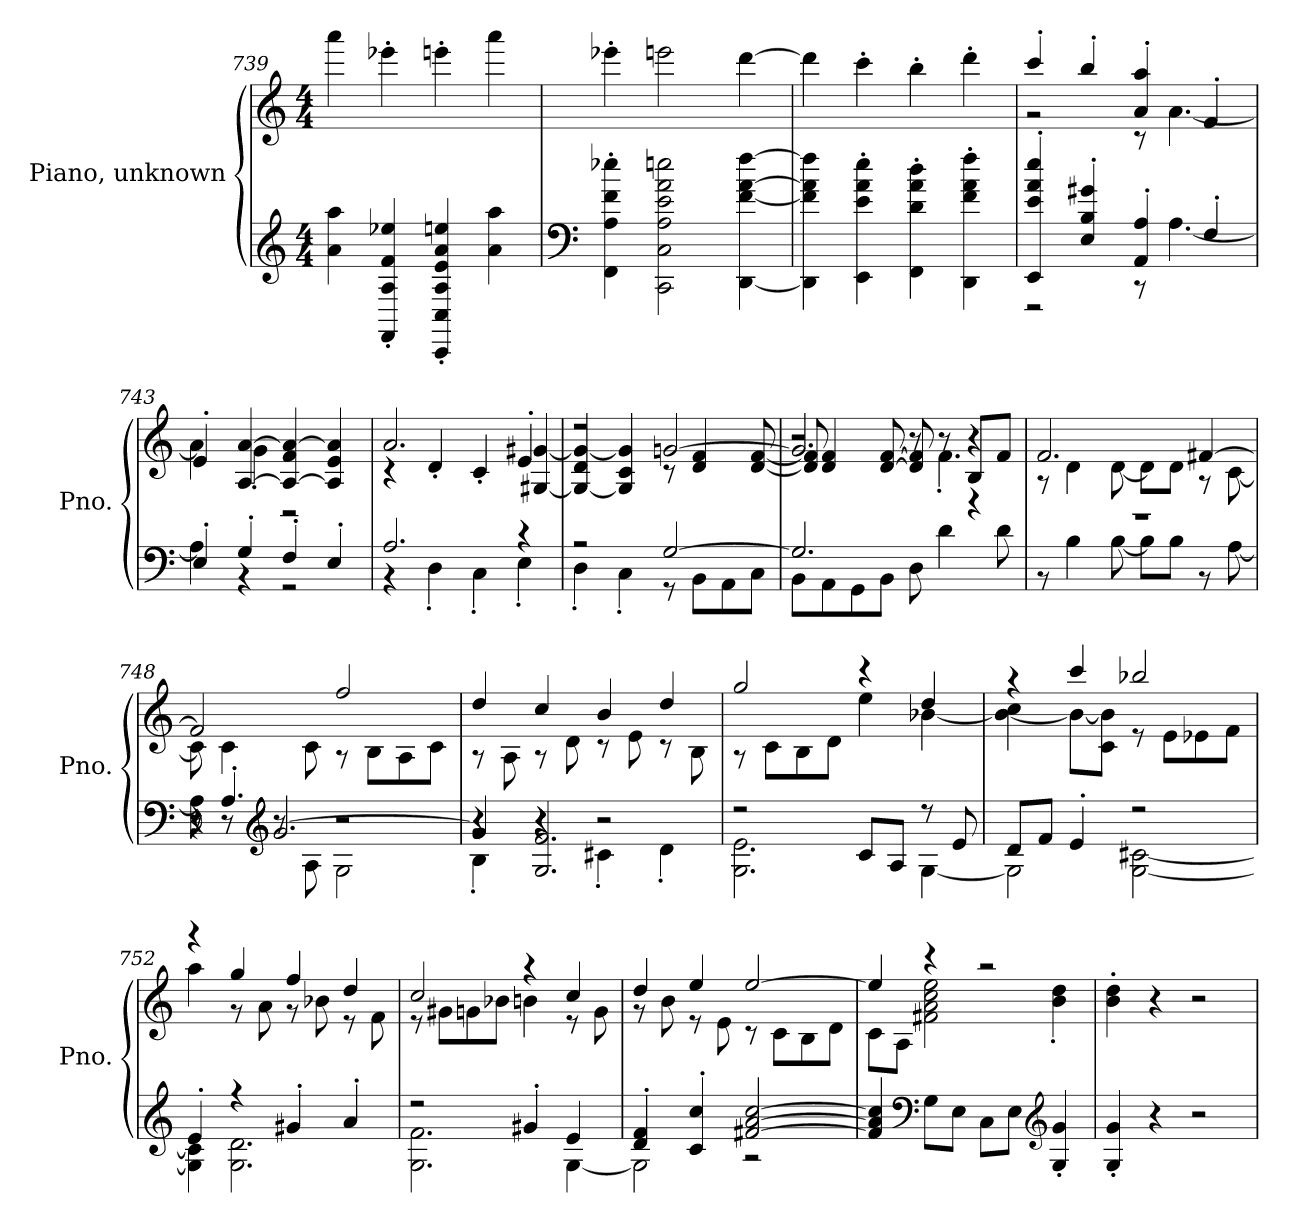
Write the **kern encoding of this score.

**kern	**kern
*part1	*part1
*staff2	*staff1
*I"Piano, unknown	*
*I'Pno.	*
*clefG2	*clefG2
*k[]	*k[]
*M4/4	*M4/4
=739	=739
4a\ 4aa\	4aaa\
4FF/' 4A/' 4f/' 4ee-X/'	4eee-X'\
4CC/' 4C/' 4A/' 4e/' 4a/' 4een/'	4eeen'\
4a\ 4aa\	4aaa\
!!LO:LB:g=z
=740	=740
*clefF4	*
4FF\' 4A\' 4f\' 4ee-X\'	4eee-X'\
2CC\ 2C\ 2A\ 2e\ 2a\ 2een\	2eeen\
[4DD\ [4f\ [4a\ [4ff\	[4ddd\
=741	=741
4DD\] 4f\] 4a\] 4ff\]	4ddd\]
4EE\' 4e\' 4a\' 4ee\'	4ccc'\
4FF\' 4d\' 4a\' 4dd\'	4bb'\
4DD\' 4f\' 4a\' 4ff\'	4ddd'\
=742	=742
*^	*^
4EE/' 4e/' 4a/' 4ee/'	2r	4ccc'/	2r
4E/' 4B/' 4g#X/'	.	4bb'/	.
4AA/' 4A/'	8r	4a/' 4aa/'	8r
.	[4.A\	.	[4.a\
4F'/	.	4f'/	.
=743	=743	=743	=743
4E'/	4A\]	4e'/	4a\]
4G'/	4r	[4A/ [4a/	4g'\
4F'/	2r	4A/_ 4f/ 4a/_	2r
4E'/	.	4A/] 4e/ 4a/]	.
=744	=744	=744	=744
2.A/	4r	2.a/	4r
.	4D'\	.	4d'/
.	4C'\	.	4c'/
4r	4E'\	4e'/	[4G#X/ [4g#X/
=745	=745	=745	=745
2r	4D'\	2r	4G#/_ 4d/ 4g#/_
.	4C'\	.	4G#/] 4c/ 4g#/]
[2G/	8r	[2gn/	8r
.	8BB\L	.	4d/ 4f/
.	8AA\	.	.
.	8C\J	.	[8d/ [8f/
!!LO:PB:g=z
=746	=746	=746	=746
*	*	*	*^
2.G/]	8BB\L	2.g/]	2r	8d/] 8f/]
.	8AA\	.	.	4d/ 4f/
.	8GG\	.	.	.
.	8BB\J	.	.	[8d/ [8f/
.	8D\	.	8r	8d/] 8f/]
.	4d\	.	4.f'\	8r
4r	.	4r	.	8B/L
.	8d\	.	.	8f/J
*	*	*	*v	*v
=747	=747	=747	=747
1r	8r	2.f/	8r
.	4B\	.	4d\
.	[8B\	.	[8d\
.	8B\L]	.	8d\L]
.	8B\J	.	8d\J
.	8r	[4f#X/	8r
.	[8A\	.	[8c\
=748	=748	=748	=748
*	*^	*	*
4r	8A\]	8r	2f#/]	8c\]
.	8r	4.A'/	.	4c\
*clefG2	*	*	*	*
[2.g/	8r	.	.	.
.	8A\	.	.	8c\
.	2G\	2r	2ff/	8r
.	.	.	.	8B\L
.	.	.	.	8A\
.	.	.	.	8c\J
=749	=749	=749	=749	=749
4g/]	4B'\	4r	4dd/	8r
.	.	.	.	8A\
4r	4r	2.G/ 2.f/	4cc/	8r
.	.	.	.	8d\
2r	4c#X'\	.	4b/	8r
.	.	.	.	8e\
.	4d'\	.	4dd/	8r
.	.	.	.	8B\
*	*v	*v	*	*
!!LO:LB:g=z	!!
=750	=750	=750	=750
2r	2.G\ 2.e\	2gg/	8r
.	.	.	8c\L
.	.	.	8B\
.	.	.	8d\J
8c/L	.	4r	4ee\
8A/J	.	.	.
8r	[4G\	4dd/	[4b-X\
8e/	.	.	.
=751	=751	=751	=751
8d/L	2G\]	4r	4b-\_ 4cc\
8f/J	.	.	.
4e'/	.	4ccc/	8b-\L_
.	.	.	8c\ 8b-\]J
2r	[2G\ [2c#X\	2bb-X/	8r
.	.	.	8e\L
.	.	.	8e-X\
.	.	.	8f\J
=752	=752	=752	=752
4e'/	4G\] 4c#\]	4r	4aa\
4r	2.G\ 2.d\	4gg/	8r
.	.	.	8a\
4g#X'/	.	4ff/	8r
.	.	.	8b-X\
4a'/	.	4dd/	8r
.	.	.	8f\
=753	=753	=753	=753
2r	2.G\ 2.f\	2cc/	8r
.	.	.	8g#X\L
.	.	.	8gn\
.	.	.	8b-X\J
4g#X'/	.	4r	4bn\
4e/	[4G\	4cc/	8r
.	.	.	8g\
!!LO:LB:g=z	!!
=754	=754	=754	=754
4d/' 4f/'	2G\]	4dd/	8r
.	.	.	8b\
4c/' 4cc/'	.	4ee/	8r
.	.	.	8e\
[2f#X/ [2a/ [2cc/	2r	[2ee/	8r
.	.	.	8c\L
.	.	.	8B\
.	.	.	8d\J
*v	*v	*	*
=755	=755	=755
4f#/] 4a/] 4cc/]	4ee/]	8c\L
.	.	8A\J
*clefF4	*	*
8G\L	4r	2f#X\ 2a\ 2cc\ 2ee\
8E\J	.	.
8C\L	2r	.
8E\J	.	.
*clefG2	*	*
4G/' 4g/'	.	4b\' 4dd\'
*	*v	*v
=756	=756
4G/' 4g/'	4b\' 4dd\'
4r	4r
2r	2r
=	=
*-	*-
